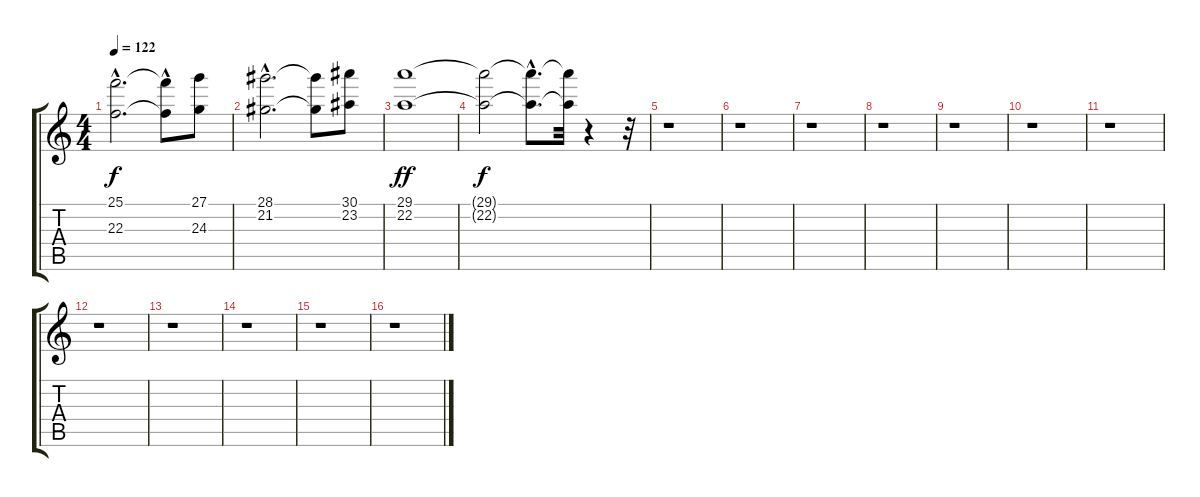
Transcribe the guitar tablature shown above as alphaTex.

\track "" {instrument stringensemble1}
\staff {score tabs}
\tuning (E4 B3 G3 D3 A2 E2) {hide}
\ts (4 4)
\tempo 122
\clef g2
\ks c
(25.1{hac} 22.3{hac}).2{d dy f} (25.1{t} 22.3{hac t}).8 (27.1 24.3).8 |
(28.1{hac} 21.2{hac}).2{d} (28.1{t} 21.2{t}).8 (30.1 23.2).8 |
(29.1 22.2).1{dy ff} |
(29.1{t} 22.2{t}).2{dy f} (29.1{hac t} 22.2{hac t}).8{d} (29.1{t} 22.2{t}).32 r.4 r.32 |
r.1 |
r.1 |
r.1 |
r.1 |
r.1 |
r.1 |
r.1 |
r.1 |
r.1 |
r.1 |
r.1 |
r.1
